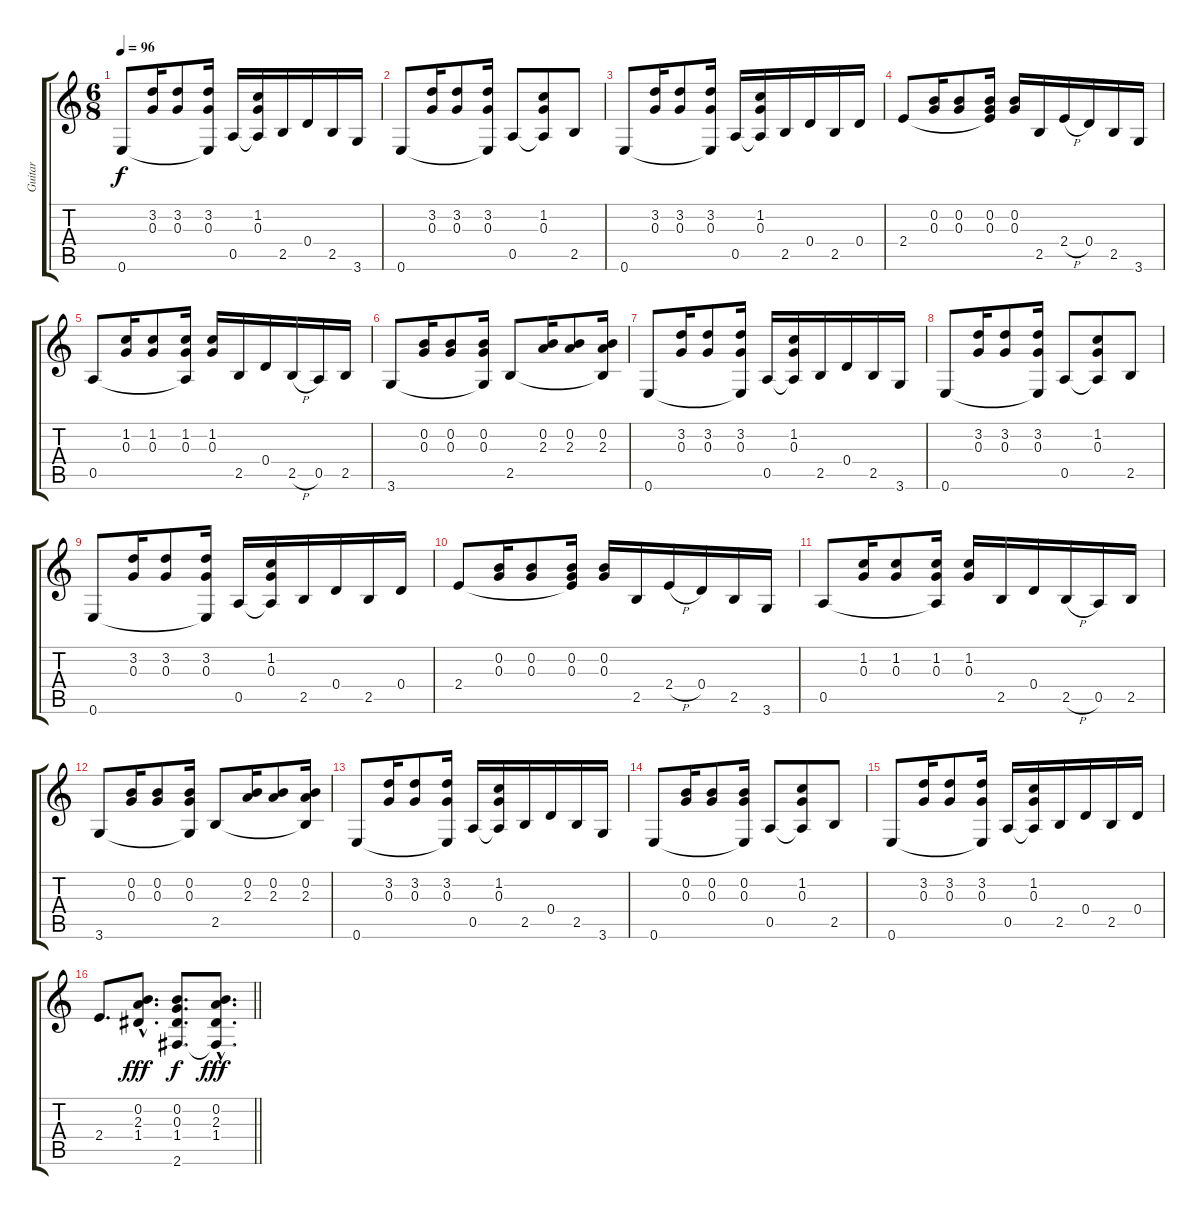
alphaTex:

\track ("Guitar" "Guitar") {instrument acousticguitarnylon}
\staff {score tabs}
\tuning (E4 B3 G3 D3 A2 E2) {hide}
\ts (6 8)
\tempo 96
\clef g2
\ks c
0.6.8{dy f} (3.2 0.3).16 (3.2 0.3).8 (3.2 0.3 0.6{t}).16 0.5.16 (1.2 0.3 0.5{t}).16 2.5.16 0.4.16 2.5.16 3.6.16 |
0.6.8 (3.2 0.3).16 (3.2 0.3).8 (3.2 0.3 0.6{t}).16 0.5.8 (1.2 0.3 0.5{t}).8 2.5.8 |
0.6.8 (3.2 0.3).16 (3.2 0.3).8 (3.2 0.3 0.6{t}).16 0.5.16 (1.2 0.3 0.5{t}).16 2.5.16 0.4.16 2.5.16 0.4.16 |
2.4.8 (0.2 0.3).16 (0.2 0.3).8 (0.2 0.3 2.4{t}).16 (0.2 0.3).16 2.5.16 2.4{h}.16 0.4.16 2.5.16 3.6.16 |
0.5.8 (1.2 0.3).16 (1.2 0.3).8 (1.2 0.3 0.5{t}).16 (1.2 0.3).16 2.5.16 0.4.16 2.5{h}.16 0.5.16 2.5.16 |
3.6.8 (0.2 0.3).16 (0.2 0.3).8 (0.2 0.3 3.6{t}).16 2.5.8 (0.2 2.3).16 (0.2 2.3).8 (0.2 2.3 2.5{t}).16 |
0.6.8 (3.2 0.3).16 (3.2 0.3).8 (3.2 0.3 0.6{t}).16 0.5.16 (1.2 0.3 0.5{t}).16 2.5.16 0.4.16 2.5.16 3.6.16 |
0.6.8 (3.2 0.3).16 (3.2 0.3).8 (3.2 0.3 0.6{t}).16 0.5.8 (1.2 0.3 0.5{t}).8 2.5.8 |
0.6.8 (3.2 0.3).16 (3.2 0.3).8 (3.2 0.3 0.6{t}).16 0.5.16 (1.2 0.3 0.5{t}).16 2.5.16 0.4.16 2.5.16 0.4.16 |
2.4.8 (0.2 0.3).16 (0.2 0.3).8 (0.2 0.3 2.4{t}).16 (0.2 0.3).16 2.5.16 2.4{h}.16 0.4.16 2.5.16 3.6.16 |
0.5.8 (1.2 0.3).16 (1.2 0.3).8 (1.2 0.3 0.5{t}).16 (1.2 0.3).16 2.5.16 0.4.16 2.5{h}.16 0.5.16 2.5.16 |
3.6.8 (0.2 0.3).16 (0.2 0.3).8 (0.2 0.3 3.6{t}).16 2.5.8 (0.2 2.3).16 (0.2 2.3).8 (0.2 2.3 2.5{t}).16 |
0.6.8 (3.2 0.3).16 (3.2 0.3).8 (3.2 0.3 0.6{t}).16 0.5.16 (1.2 0.3 0.5{t}).16 2.5.16 0.4.16 2.5.16 3.6.16 |
0.6.8 (0.2 0.3).16 (0.2 0.3).8 (0.2 0.3 0.6{t}).16 0.5.8 (1.2 0.3 0.5{t}).8 2.5.8 |
0.6.8 (3.2 0.3).16 (3.2 0.3).8 (3.2 0.3 0.6{t}).16 0.5.16 (1.2 0.3 0.5{t}).16 2.5.16 0.4.16 2.5.16 0.4.16 |
\barLineRight lightlight
2.4.8{d} (0.2{hac} 2.3{hac} 1.4{hac}).8{d dy fff} (0.2 0.3 1.4 2.6).8{d dy f} (0.2{hac} 2.3{hac} 1.4{hac} 2.6{t}).8{d dy fff}
